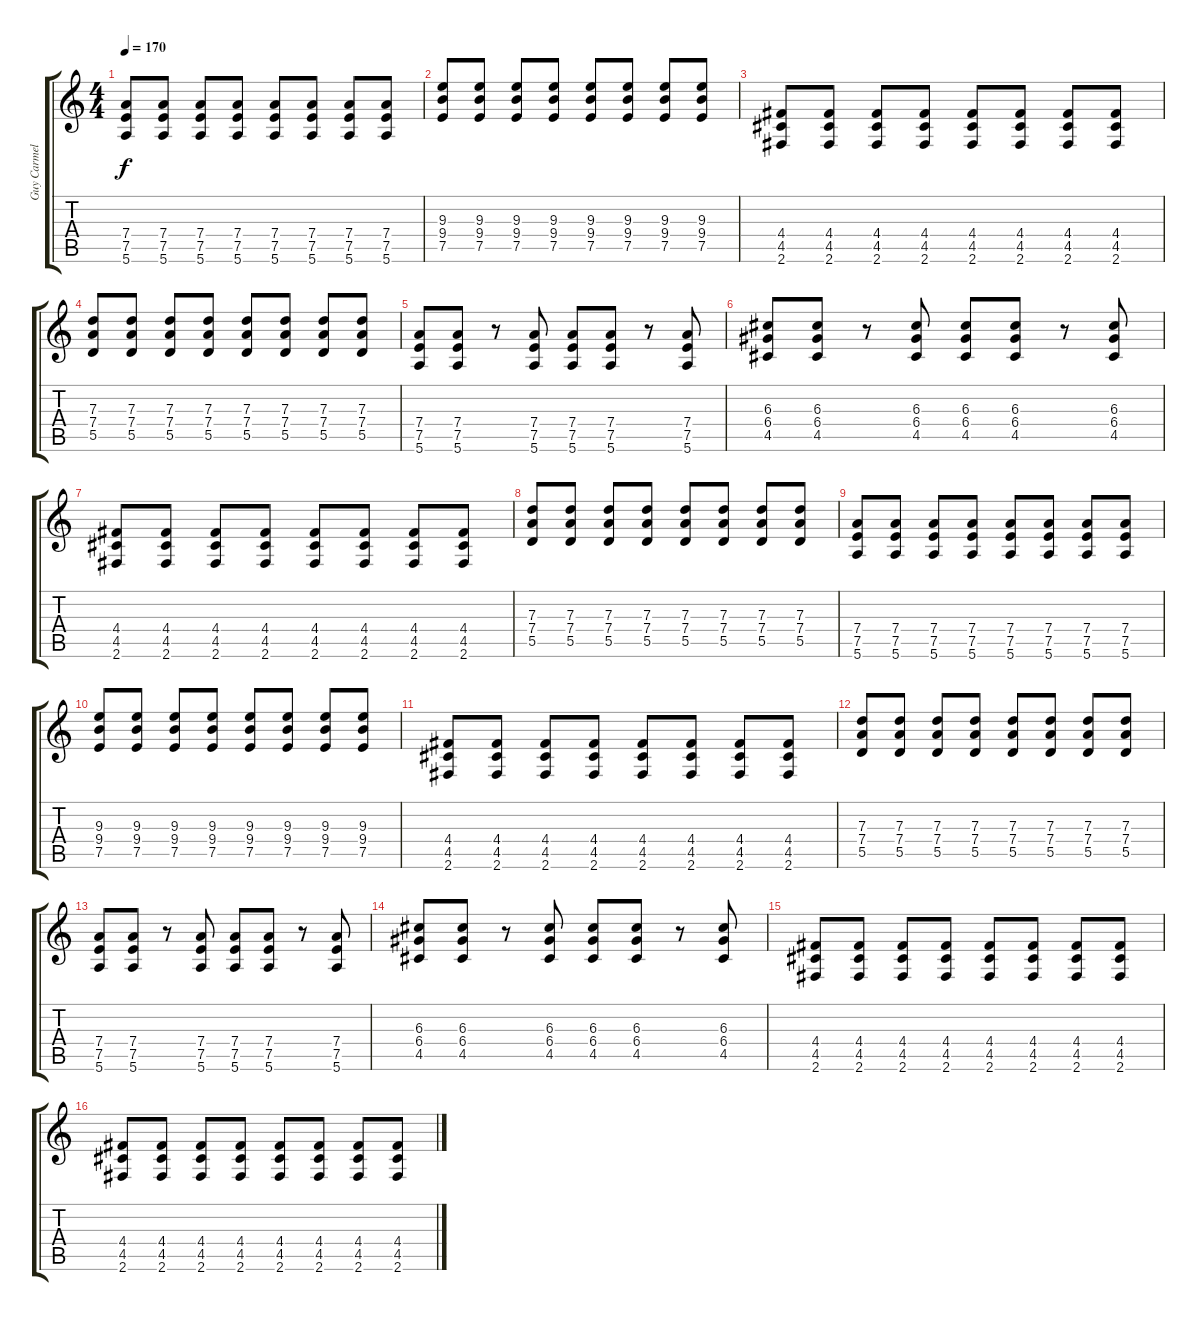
\track ("Guy Carmel (Guitar)" "Guy Carmel") {instrument distortionguitar}
\staff {score tabs}
\tuning (E4 B3 G3 D3 A2 E2) {hide}
\ts (4 4)
\tempo 170
\clef g2
\ks c
(7.4 7.5 5.6).8{dy f} (7.4 7.5 5.6).8 (7.4 7.5 5.6).8 (7.4 7.5 5.6).8 (7.4 7.5 5.6).8 (7.4 7.5 5.6).8 (7.4 7.5 5.6).8 (7.4 7.5 5.6).8 |
(9.3 9.4 7.5).8 (9.3 9.4 7.5).8 (9.3 9.4 7.5).8 (9.3 9.4 7.5).8 (9.3 9.4 7.5).8 (9.3 9.4 7.5).8 (9.3 9.4 7.5).8 (9.3 9.4 7.5).8 |
(4.4 4.5 2.6).8 (4.4 4.5 2.6).8 (4.4 4.5 2.6).8 (4.4 4.5 2.6).8 (4.4 4.5 2.6).8 (4.4 4.5 2.6).8 (4.4 4.5 2.6).8 (4.4 4.5 2.6).8 |
(7.3 7.4 5.5).8 (7.3 7.4 5.5).8 (7.3 7.4 5.5).8 (7.3 7.4 5.5).8 (7.3 7.4 5.5).8 (7.3 7.4 5.5).8 (7.3 7.4 5.5).8 (7.3 7.4 5.5).8 |
(7.4 7.5 5.6).8 (7.4 7.5 5.6).8 r.8 (7.4 7.5 5.6).8 (7.4 7.5 5.6).8 (7.4 7.5 5.6).8 r.8 (7.4 7.5 5.6).8 |
(6.3 6.4 4.5).8 (6.3 6.4 4.5).8 r.8 (6.3 6.4 4.5).8 (6.3 6.4 4.5).8 (6.3 6.4 4.5).8 r.8 (6.3 6.4 4.5).8 |
(4.4 4.5 2.6).8 (4.4 4.5 2.6).8 (4.4 4.5 2.6).8 (4.4 4.5 2.6).8 (4.4 4.5 2.6).8 (4.4 4.5 2.6).8 (4.4 4.5 2.6).8 (4.4 4.5 2.6).8 |
(7.3 7.4 5.5).8 (7.3 7.4 5.5).8 (7.3 7.4 5.5).8 (7.3 7.4 5.5).8 (7.3 7.4 5.5).8 (7.3 7.4 5.5).8 (7.3 7.4 5.5).8 (7.3 7.4 5.5).8 |
(7.4 7.5 5.6).8 (7.4 7.5 5.6).8 (7.4 7.5 5.6).8 (7.4 7.5 5.6).8 (7.4 7.5 5.6).8 (7.4 7.5 5.6).8 (7.4 7.5 5.6).8 (7.4 7.5 5.6).8 |
(9.3 9.4 7.5).8 (9.3 9.4 7.5).8 (9.3 9.4 7.5).8 (9.3 9.4 7.5).8 (9.3 9.4 7.5).8 (9.3 9.4 7.5).8 (9.3 9.4 7.5).8 (9.3 9.4 7.5).8 |
(4.4 4.5 2.6).8 (4.4 4.5 2.6).8 (4.4 4.5 2.6).8 (4.4 4.5 2.6).8 (4.4 4.5 2.6).8 (4.4 4.5 2.6).8 (4.4 4.5 2.6).8 (4.4 4.5 2.6).8 |
(7.3 7.4 5.5).8 (7.3 7.4 5.5).8 (7.3 7.4 5.5).8 (7.3 7.4 5.5).8 (7.3 7.4 5.5).8 (7.3 7.4 5.5).8 (7.3 7.4 5.5).8 (7.3 7.4 5.5).8 |
(7.4 7.5 5.6).8 (7.4 7.5 5.6).8 r.8 (7.4 7.5 5.6).8 (7.4 7.5 5.6).8 (7.4 7.5 5.6).8 r.8 (7.4 7.5 5.6).8 |
(6.3 6.4 4.5).8 (6.3 6.4 4.5).8 r.8 (6.3 6.4 4.5).8 (6.3 6.4 4.5).8 (6.3 6.4 4.5).8 r.8 (6.3 6.4 4.5).8 |
(4.4 4.5 2.6).8{balance 12} (4.4 4.5 2.6).8 (4.4 4.5 2.6).8 (4.4 4.5 2.6).8 (4.4 4.5 2.6).8 (4.4 4.5 2.6).8 (4.4 4.5 2.6).8 (4.4 4.5 2.6).8 |
(4.4 4.5 2.6).8{balance 4} (4.4 4.5 2.6).8 (4.4 4.5 2.6).8 (4.4 4.5 2.6).8 (4.4 4.5 2.6).8 (4.4 4.5 2.6).8 (4.4 4.5 2.6).8 (4.4 4.5 2.6).8
